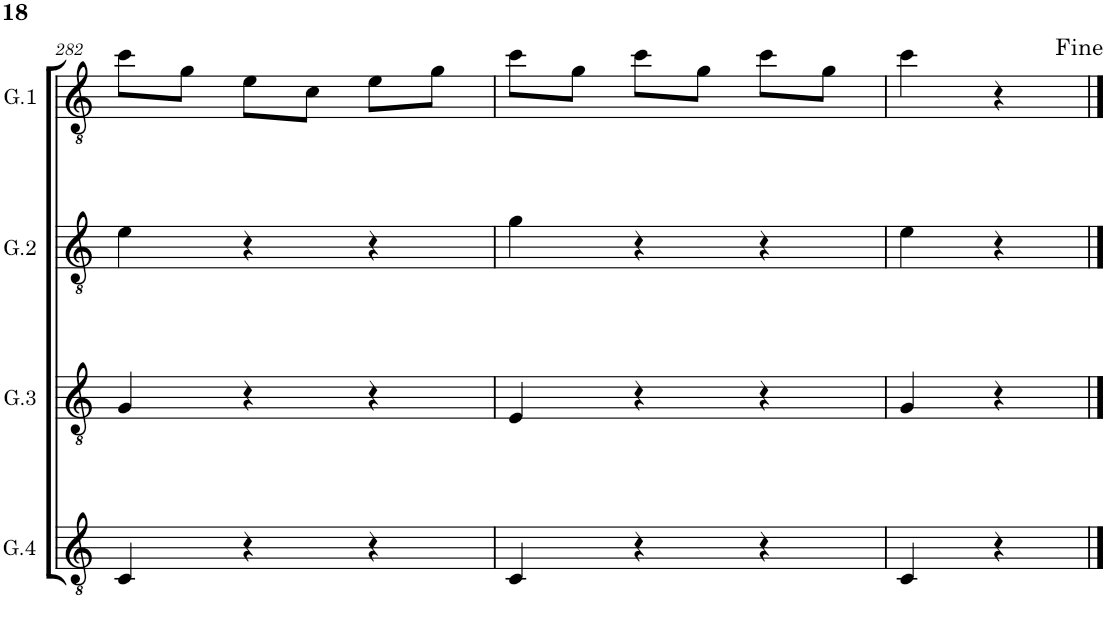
**kern	**kern	**kern	**kern
*part4	*part3	*part2	*part1
*staff4	*staff3	*staff2	*staff1
*I"G.4	*I"G.3	*I"G.2	*I"G.1
*I'G.4	*I'G.3	*I'G.2	*I'G.1
!!LO:PB:g=z
*clefGv2	*clefGv2	*clefGv2	*clefGv2
*k[]	*k[]	*k[]	*k[]
*M3/4	*M3/4	*M3/4	*M3/4
=282	=282	=282	=282
4C/	4G/	4e\	8cc\L
.	.	.	8g\J
4r	4r	4r	8e\L
.	.	.	8c\J
4r	4r	4r	8e\L
.	.	.	8g\J
=283	=283	=283	=283
4C/	4E/	4g\	8cc\L
.	.	.	8g\J
4r	4r	4r	8cc\L
.	.	.	8g\J
4r	4r	4r	8cc\L
.	.	.	8g\J
=284	=284	=284	=284
4C/	4G/	4e\	4cc\
4r	4r	4r	4r
==	==	==	==
*-	*-	*-	*-
